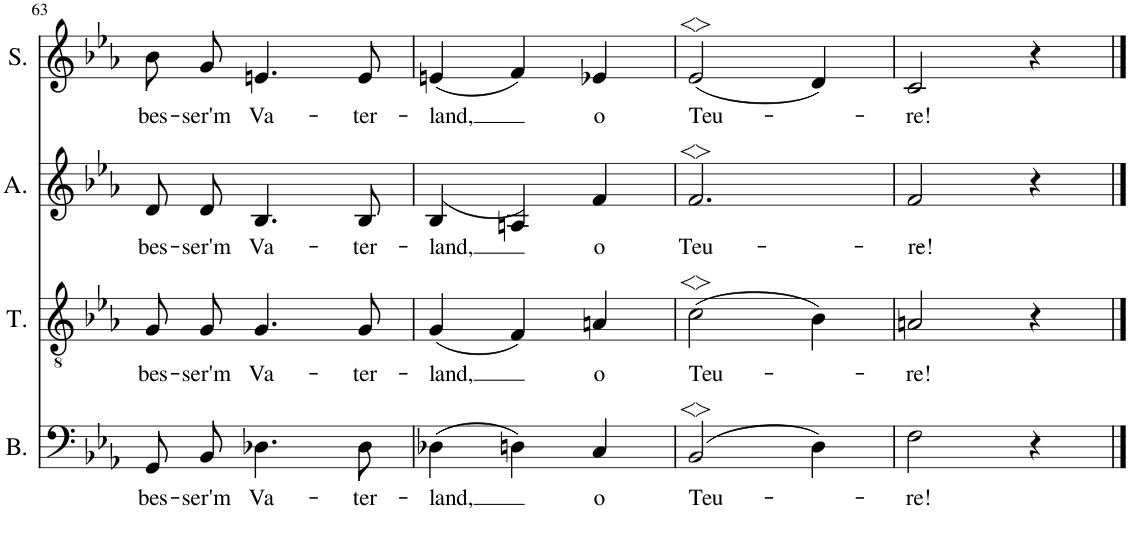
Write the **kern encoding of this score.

**kern	**text	**kern	**text	**kern	**text	**kern	**text
*part4	*part4	*part3	*part3	*part2	*part2	*part1	*part1
*staff4	*staff4	*staff3	*staff3	*staff2	*staff2	*staff1	*staff1
*I"B.	*	*I"T.	*	*I"A.	*	*I"S.	*
*I'B.	*	*I'T.	*	*I'A.	*	*I'S.	*
!!LO:PB:g=z
*clefF4	*	*clefGv2	*	*clefG2	*	*clefG2	*
*k[b-e-a-]	*	*k[b-e-a-]	*	*k[b-e-a-]	*	*k[b-e-a-]	*
*M3/4	*	*M3/4	*	*M3/4	*	*M3/4	*
=63	=63	=63	=63	=63	=63	=63	=63
!	!LO:LY:b	!	!LO:LY:b	!	!LO:LY:b	!	!LO:LY:b
8GG/L	bes-	8G/L	bes-	8d/L	bes-	8b-/L	bes-
!	!LO:LY:b	!	!LO:LY:b	!	!LO:LY:b	!	!LO:LY:b
8BB-/J	-ser'm	8G/J	-ser'm	8d/J	-ser'm	8g/J	-ser'm
!	!LO:LY:b	!	!LO:LY:b	!	!LO:LY:b	!	!LO:LY:b
4.D-X\	Va-	4.G/	Va-	4.B-/	Va-	4.en/	Va-
!	!LO:LY:b	!	!LO:LY:b	!	!LO:LY:b	!	!LO:LY:b
8D-\	-ter-	8G/	-ter-	8B-/	-ter-	8e/	-ter-
=64	=64	=64	=64	=64	=64	=64	=64
!	!LO:LY:b	!	!LO:LY:b	!	!LO:LY:b	!	!LO:LY:b
(4D-X\	-land,	(4G/	-land,	(4B-/	-land,	(4en/	-land,
4Dn\)	.	4F/)	.	4An/)	.	4f/)	.
!	!LO:LY:b	!	!LO:LY:b	!	!LO:LY:b	!	!LO:LY:b
4C/	o	4An/	o	4f/	o	4e-X/	o
=65	=65	=65	=65	=65	=65	=65	=65
!	!LO:LY:b	!	!LO:LY:b	!	!LO:LY:b	!	!LO:LY:b
(2BB->/	Teu-	(2c>\	Teu-	2.f>/	Teu-	(2e->/	Teu-
4D\)	.	4B-\)	.	.	.	4d/)	.
=66	=66	=66	=66	=66	=66	=66	=66
!	!LO:LY:b	!	!LO:LY:b	!	!LO:LY:b	!	!LO:LY:b
2F\	-re!	2An/	-re!	2f/	-re!-	2c/	-re!
4r	.	4r	.	4r	.	4r	.
==	==	==	==	==	==	==	==
*-	*-	*-	*-	*-	*-	*-	*-
